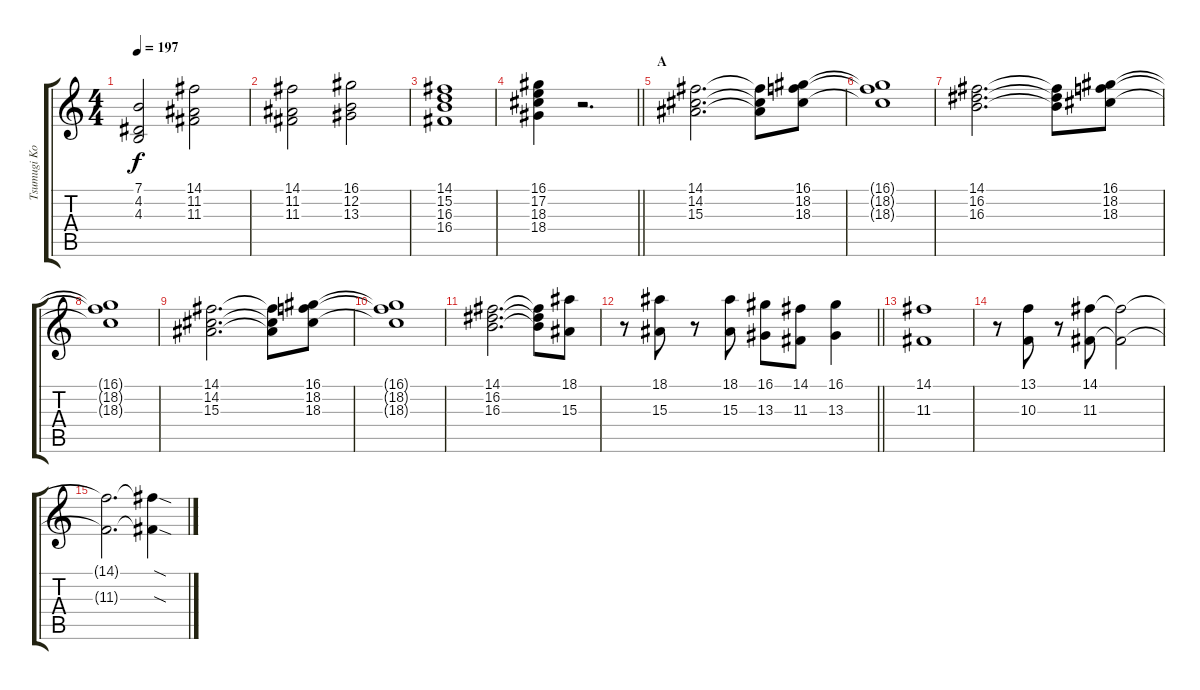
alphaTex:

\track ("Tsumugi Kotobuki" "Tsumugi Ko") {instrument fx1rain}
\staff {score tabs}
\tuning (E4 B3 G3 D3 A2 E2) {hide}
\ts (4 4)
\tempo 197
\clef g2
\ks c
(7.1 4.2 4.3).2{dy f} (14.1 11.2 11.3).2 |
(14.1 11.2 11.3).2 (16.1 12.2 13.3).2 |
(14.1 15.2 16.3 16.4).1 |
\barLineRight lightlight
(16.1 17.2 18.3 18.4).4 r.2{d} |
\section ("" "A")
(14.1 14.2 15.3).2{d} (14.1{t} 14.2{t} 15.3{t}).8 (16.1 18.2 18.3).8 |
(16.1{t} 18.2{t} 18.3{t}).1 |
(14.1 16.2 16.3).2{d} (14.1{t} 16.2{t} 16.3{t}).8 (16.1 18.2 18.3).8 |
(16.1{t} 18.2{t} 18.3{t}).1 |
(14.1 14.2 15.3).2{d} (14.1{t} 14.2{t} 15.3{t}).8 (16.1 18.2 18.3).8 |
(16.1{t} 18.2{t} 18.3{t}).1 |
(14.1 16.2 16.3).2{d} (14.1{t} 16.2{t} 16.3{t}).8 (18.1 15.3).8 |
\barLineRight lightlight
r.8 (18.1 15.3).8 r.8 (18.1 15.3).8 (16.1 13.3).8 (14.1 11.3).8 (16.1 13.3).4 |
(14.1 11.3).1 |
r.8 (13.1 10.3).8 r.8 (14.1 11.3).8 (14.1{t} 11.3{t}).2 |
(14.1{t} 11.3{t}).2{d} (14.1{sod t} 11.3{sod t}).4
